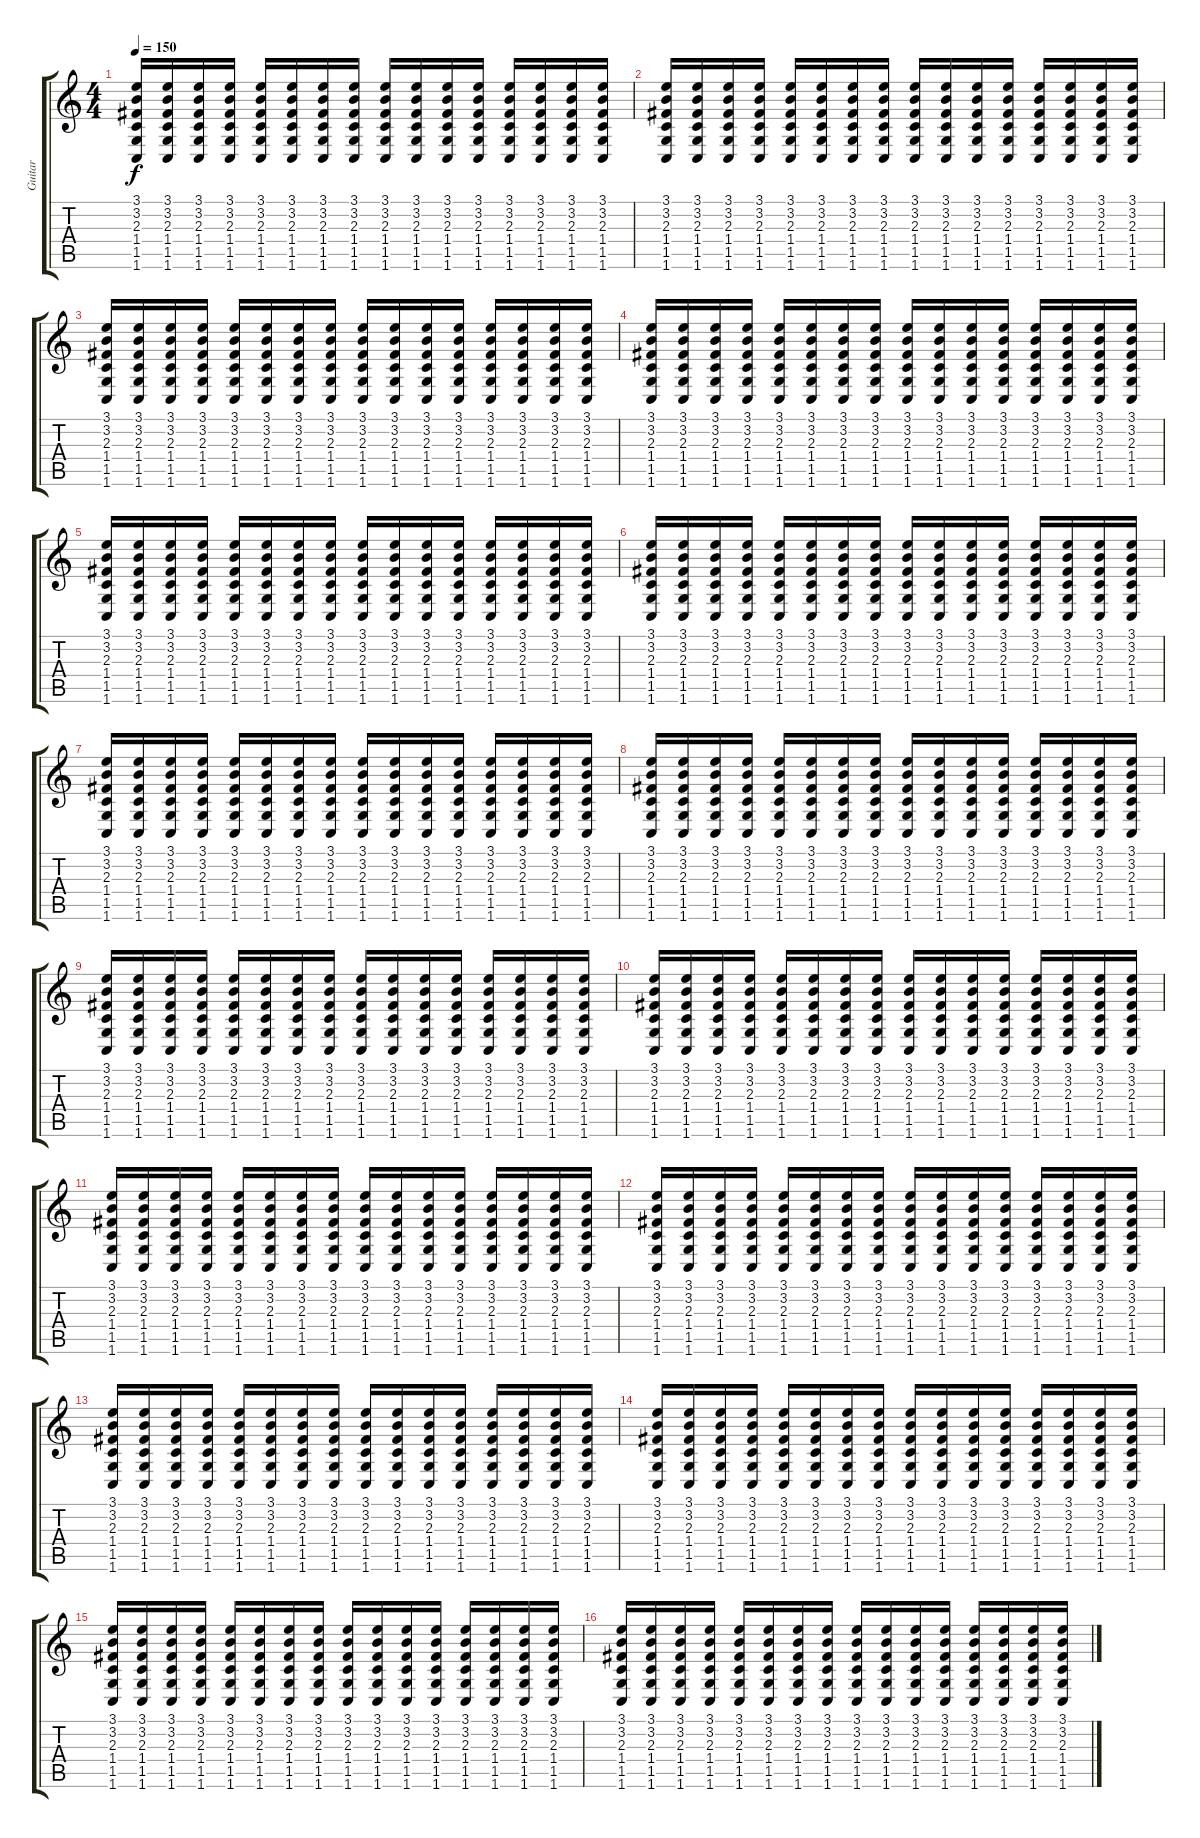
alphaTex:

\track ("Guitar" "Guitar") {instrument distortionguitar}
\staff {score tabs}
\tuning (Db4 Ab3 E3 B2 Gb2 B1) {hide}
\ts (4 4)
\tempo 150
\clef g2
\ks c
(3.1 3.2 2.3 1.4 1.5 1.6).16{dy f instrument distortionguitar} (3.1 3.2 2.3 1.4 1.5 1.6).16 (3.1 3.2 2.3 1.4 1.5 1.6).16 (3.1 3.2 2.3 1.4 1.5 1.6).16 (3.1 3.2 2.3 1.4 1.5 1.6).16 (3.1 3.2 2.3 1.4 1.5 1.6).16 (3.1 3.2 2.3 1.4 1.5 1.6).16 (3.1 3.2 2.3 1.4 1.5 1.6).16 (3.1 3.2 2.3 1.4 1.5 1.6).16 (3.1 3.2 2.3 1.4 1.5 1.6).16 (3.1 3.2 2.3 1.4 1.5 1.6).16 (3.1 3.2 2.3 1.4 1.5 1.6).16 (3.1 3.2 2.3 1.4 1.5 1.6).16 (3.1 3.2 2.3 1.4 1.5 1.6).16 (3.1 3.2 2.3 1.4 1.5 1.6).16 (3.1 3.2 2.3 1.4 1.5 1.6).16 |
(3.1 3.2 2.3 1.4 1.5 1.6).16 (3.1 3.2 2.3 1.4 1.5 1.6).16 (3.1 3.2 2.3 1.4 1.5 1.6).16 (3.1 3.2 2.3 1.4 1.5 1.6).16 (3.1 3.2 2.3 1.4 1.5 1.6).16 (3.1 3.2 2.3 1.4 1.5 1.6).16 (3.1 3.2 2.3 1.4 1.5 1.6).16 (3.1 3.2 2.3 1.4 1.5 1.6).16 (3.1 3.2 2.3 1.4 1.5 1.6).16 (3.1 3.2 2.3 1.4 1.5 1.6).16 (3.1 3.2 2.3 1.4 1.5 1.6).16 (3.1 3.2 2.3 1.4 1.5 1.6).16 (3.1 3.2 2.3 1.4 1.5 1.6).16 (3.1 3.2 2.3 1.4 1.5 1.6).16 (3.1 3.2 2.3 1.4 1.5 1.6).16 (3.1 3.2 2.3 1.4 1.5 1.6).16 |
(3.1 3.2 2.3 1.4 1.5 1.6).16 (3.1 3.2 2.3 1.4 1.5 1.6).16 (3.1 3.2 2.3 1.4 1.5 1.6).16 (3.1 3.2 2.3 1.4 1.5 1.6).16 (3.1 3.2 2.3 1.4 1.5 1.6).16 (3.1 3.2 2.3 1.4 1.5 1.6).16 (3.1 3.2 2.3 1.4 1.5 1.6).16 (3.1 3.2 2.3 1.4 1.5 1.6).16 (3.1 3.2 2.3 1.4 1.5 1.6).16 (3.1 3.2 2.3 1.4 1.5 1.6).16 (3.1 3.2 2.3 1.4 1.5 1.6).16 (3.1 3.2 2.3 1.4 1.5 1.6).16 (3.1 3.2 2.3 1.4 1.5 1.6).16 (3.1 3.2 2.3 1.4 1.5 1.6).16 (3.1 3.2 2.3 1.4 1.5 1.6).16 (3.1 3.2 2.3 1.4 1.5 1.6).16 |
(3.1 3.2 2.3 1.4 1.5 1.6).16 (3.1 3.2 2.3 1.4 1.5 1.6).16 (3.1 3.2 2.3 1.4 1.5 1.6).16 (3.1 3.2 2.3 1.4 1.5 1.6).16 (3.1 3.2 2.3 1.4 1.5 1.6).16 (3.1 3.2 2.3 1.4 1.5 1.6).16 (3.1 3.2 2.3 1.4 1.5 1.6).16 (3.1 3.2 2.3 1.4 1.5 1.6).16 (3.1 3.2 2.3 1.4 1.5 1.6).16 (3.1 3.2 2.3 1.4 1.5 1.6).16 (3.1 3.2 2.3 1.4 1.5 1.6).16 (3.1 3.2 2.3 1.4 1.5 1.6).16 (3.1 3.2 2.3 1.4 1.5 1.6).16 (3.1 3.2 2.3 1.4 1.5 1.6).16 (3.1 3.2 2.3 1.4 1.5 1.6).16 (3.1 3.2 2.3 1.4 1.5 1.6).16 |
(3.1 3.2 2.3 1.4 1.5 1.6).16 (3.1 3.2 2.3 1.4 1.5 1.6).16 (3.1 3.2 2.3 1.4 1.5 1.6).16 (3.1 3.2 2.3 1.4 1.5 1.6).16 (3.1 3.2 2.3 1.4 1.5 1.6).16 (3.1 3.2 2.3 1.4 1.5 1.6).16 (3.1 3.2 2.3 1.4 1.5 1.6).16 (3.1 3.2 2.3 1.4 1.5 1.6).16 (3.1 3.2 2.3 1.4 1.5 1.6).16 (3.1 3.2 2.3 1.4 1.5 1.6).16 (3.1 3.2 2.3 1.4 1.5 1.6).16 (3.1 3.2 2.3 1.4 1.5 1.6).16 (3.1 3.2 2.3 1.4 1.5 1.6).16 (3.1 3.2 2.3 1.4 1.5 1.6).16 (3.1 3.2 2.3 1.4 1.5 1.6).16 (3.1 3.2 2.3 1.4 1.5 1.6).16 |
(3.1 3.2 2.3 1.4 1.5 1.6).16 (3.1 3.2 2.3 1.4 1.5 1.6).16 (3.1 3.2 2.3 1.4 1.5 1.6).16 (3.1 3.2 2.3 1.4 1.5 1.6).16 (3.1 3.2 2.3 1.4 1.5 1.6).16 (3.1 3.2 2.3 1.4 1.5 1.6).16 (3.1 3.2 2.3 1.4 1.5 1.6).16 (3.1 3.2 2.3 1.4 1.5 1.6).16 (3.1 3.2 2.3 1.4 1.5 1.6).16 (3.1 3.2 2.3 1.4 1.5 1.6).16 (3.1 3.2 2.3 1.4 1.5 1.6).16 (3.1 3.2 2.3 1.4 1.5 1.6).16 (3.1 3.2 2.3 1.4 1.5 1.6).16 (3.1 3.2 2.3 1.4 1.5 1.6).16 (3.1 3.2 2.3 1.4 1.5 1.6).16 (3.1 3.2 2.3 1.4 1.5 1.6).16 |
(3.1 3.2 2.3 1.4 1.5 1.6).16 (3.1 3.2 2.3 1.4 1.5 1.6).16 (3.1 3.2 2.3 1.4 1.5 1.6).16 (3.1 3.2 2.3 1.4 1.5 1.6).16 (3.1 3.2 2.3 1.4 1.5 1.6).16 (3.1 3.2 2.3 1.4 1.5 1.6).16 (3.1 3.2 2.3 1.4 1.5 1.6).16 (3.1 3.2 2.3 1.4 1.5 1.6).16 (3.1 3.2 2.3 1.4 1.5 1.6).16 (3.1 3.2 2.3 1.4 1.5 1.6).16 (3.1 3.2 2.3 1.4 1.5 1.6).16 (3.1 3.2 2.3 1.4 1.5 1.6).16 (3.1 3.2 2.3 1.4 1.5 1.6).16 (3.1 3.2 2.3 1.4 1.5 1.6).16 (3.1 3.2 2.3 1.4 1.5 1.6).16 (3.1 3.2 2.3 1.4 1.5 1.6).16 |
(3.1 3.2 2.3 1.4 1.5 1.6).16 (3.1 3.2 2.3 1.4 1.5 1.6).16 (3.1 3.2 2.3 1.4 1.5 1.6).16 (3.1 3.2 2.3 1.4 1.5 1.6).16 (3.1 3.2 2.3 1.4 1.5 1.6).16 (3.1 3.2 2.3 1.4 1.5 1.6).16 (3.1 3.2 2.3 1.4 1.5 1.6).16 (3.1 3.2 2.3 1.4 1.5 1.6).16 (3.1 3.2 2.3 1.4 1.5 1.6).16 (3.1 3.2 2.3 1.4 1.5 1.6).16 (3.1 3.2 2.3 1.4 1.5 1.6).16 (3.1 3.2 2.3 1.4 1.5 1.6).16 (3.1 3.2 2.3 1.4 1.5 1.6).16 (3.1 3.2 2.3 1.4 1.5 1.6).16 (3.1 3.2 2.3 1.4 1.5 1.6).16 (3.1 3.2 2.3 1.4 1.5 1.6).16 |
(3.1 3.2 2.3 1.4 1.5 1.6).16 (3.1 3.2 2.3 1.4 1.5 1.6).16 (3.1 3.2 2.3 1.4 1.5 1.6).16 (3.1 3.2 2.3 1.4 1.5 1.6).16 (3.1 3.2 2.3 1.4 1.5 1.6).16 (3.1 3.2 2.3 1.4 1.5 1.6).16 (3.1 3.2 2.3 1.4 1.5 1.6).16 (3.1 3.2 2.3 1.4 1.5 1.6).16 (3.1 3.2 2.3 1.4 1.5 1.6).16 (3.1 3.2 2.3 1.4 1.5 1.6).16 (3.1 3.2 2.3 1.4 1.5 1.6).16 (3.1 3.2 2.3 1.4 1.5 1.6).16 (3.1 3.2 2.3 1.4 1.5 1.6).16 (3.1 3.2 2.3 1.4 1.5 1.6).16 (3.1 3.2 2.3 1.4 1.5 1.6).16 (3.1 3.2 2.3 1.4 1.5 1.6).16 |
(3.1 3.2 2.3 1.4 1.5 1.6).16 (3.1 3.2 2.3 1.4 1.5 1.6).16 (3.1 3.2 2.3 1.4 1.5 1.6).16 (3.1 3.2 2.3 1.4 1.5 1.6).16 (3.1 3.2 2.3 1.4 1.5 1.6).16 (3.1 3.2 2.3 1.4 1.5 1.6).16 (3.1 3.2 2.3 1.4 1.5 1.6).16 (3.1 3.2 2.3 1.4 1.5 1.6).16 (3.1 3.2 2.3 1.4 1.5 1.6).16 (3.1 3.2 2.3 1.4 1.5 1.6).16 (3.1 3.2 2.3 1.4 1.5 1.6).16 (3.1 3.2 2.3 1.4 1.5 1.6).16 (3.1 3.2 2.3 1.4 1.5 1.6).16 (3.1 3.2 2.3 1.4 1.5 1.6).16 (3.1 3.2 2.3 1.4 1.5 1.6).16 (3.1 3.2 2.3 1.4 1.5 1.6).16 |
(3.1 3.2 2.3 1.4 1.5 1.6).16 (3.1 3.2 2.3 1.4 1.5 1.6).16 (3.1 3.2 2.3 1.4 1.5 1.6).16 (3.1 3.2 2.3 1.4 1.5 1.6).16 (3.1 3.2 2.3 1.4 1.5 1.6).16 (3.1 3.2 2.3 1.4 1.5 1.6).16 (3.1 3.2 2.3 1.4 1.5 1.6).16 (3.1 3.2 2.3 1.4 1.5 1.6).16 (3.1 3.2 2.3 1.4 1.5 1.6).16 (3.1 3.2 2.3 1.4 1.5 1.6).16 (3.1 3.2 2.3 1.4 1.5 1.6).16 (3.1 3.2 2.3 1.4 1.5 1.6).16 (3.1 3.2 2.3 1.4 1.5 1.6).16 (3.1 3.2 2.3 1.4 1.5 1.6).16 (3.1 3.2 2.3 1.4 1.5 1.6).16 (3.1 3.2 2.3 1.4 1.5 1.6).16 |
(3.1 3.2 2.3 1.4 1.5 1.6).16 (3.1 3.2 2.3 1.4 1.5 1.6).16 (3.1 3.2 2.3 1.4 1.5 1.6).16 (3.1 3.2 2.3 1.4 1.5 1.6).16 (3.1 3.2 2.3 1.4 1.5 1.6).16 (3.1 3.2 2.3 1.4 1.5 1.6).16 (3.1 3.2 2.3 1.4 1.5 1.6).16 (3.1 3.2 2.3 1.4 1.5 1.6).16 (3.1 3.2 2.3 1.4 1.5 1.6).16 (3.1 3.2 2.3 1.4 1.5 1.6).16 (3.1 3.2 2.3 1.4 1.5 1.6).16 (3.1 3.2 2.3 1.4 1.5 1.6).16 (3.1 3.2 2.3 1.4 1.5 1.6).16 (3.1 3.2 2.3 1.4 1.5 1.6).16 (3.1 3.2 2.3 1.4 1.5 1.6).16 (3.1 3.2 2.3 1.4 1.5 1.6).16 |
(3.1 3.2 2.3 1.4 1.5 1.6).16 (3.1 3.2 2.3 1.4 1.5 1.6).16 (3.1 3.2 2.3 1.4 1.5 1.6).16 (3.1 3.2 2.3 1.4 1.5 1.6).16 (3.1 3.2 2.3 1.4 1.5 1.6).16 (3.1 3.2 2.3 1.4 1.5 1.6).16 (3.1 3.2 2.3 1.4 1.5 1.6).16 (3.1 3.2 2.3 1.4 1.5 1.6).16 (3.1 3.2 2.3 1.4 1.5 1.6).16 (3.1 3.2 2.3 1.4 1.5 1.6).16 (3.1 3.2 2.3 1.4 1.5 1.6).16 (3.1 3.2 2.3 1.4 1.5 1.6).16 (3.1 3.2 2.3 1.4 1.5 1.6).16 (3.1 3.2 2.3 1.4 1.5 1.6).16 (3.1 3.2 2.3 1.4 1.5 1.6).16 (3.1 3.2 2.3 1.4 1.5 1.6).16 |
(3.1 3.2 2.3 1.4 1.5 1.6).16 (3.1 3.2 2.3 1.4 1.5 1.6).16 (3.1 3.2 2.3 1.4 1.5 1.6).16 (3.1 3.2 2.3 1.4 1.5 1.6).16 (3.1 3.2 2.3 1.4 1.5 1.6).16 (3.1 3.2 2.3 1.4 1.5 1.6).16 (3.1 3.2 2.3 1.4 1.5 1.6).16 (3.1 3.2 2.3 1.4 1.5 1.6).16 (3.1 3.2 2.3 1.4 1.5 1.6).16 (3.1 3.2 2.3 1.4 1.5 1.6).16 (3.1 3.2 2.3 1.4 1.5 1.6).16 (3.1 3.2 2.3 1.4 1.5 1.6).16 (3.1 3.2 2.3 1.4 1.5 1.6).16 (3.1 3.2 2.3 1.4 1.5 1.6).16 (3.1 3.2 2.3 1.4 1.5 1.6).16 (3.1 3.2 2.3 1.4 1.5 1.6).16 |
(3.1 3.2 2.3 1.4 1.5 1.6).16 (3.1 3.2 2.3 1.4 1.5 1.6).16 (3.1 3.2 2.3 1.4 1.5 1.6).16 (3.1 3.2 2.3 1.4 1.5 1.6).16 (3.1 3.2 2.3 1.4 1.5 1.6).16 (3.1 3.2 2.3 1.4 1.5 1.6).16 (3.1 3.2 2.3 1.4 1.5 1.6).16 (3.1 3.2 2.3 1.4 1.5 1.6).16 (3.1 3.2 2.3 1.4 1.5 1.6).16 (3.1 3.2 2.3 1.4 1.5 1.6).16 (3.1 3.2 2.3 1.4 1.5 1.6).16 (3.1 3.2 2.3 1.4 1.5 1.6).16 (3.1 3.2 2.3 1.4 1.5 1.6).16 (3.1 3.2 2.3 1.4 1.5 1.6).16 (3.1 3.2 2.3 1.4 1.5 1.6).16 (3.1 3.2 2.3 1.4 1.5 1.6).16 |
(3.1 3.2 2.3 1.4 1.5 1.6).16 (3.1 3.2 2.3 1.4 1.5 1.6).16 (3.1 3.2 2.3 1.4 1.5 1.6).16 (3.1 3.2 2.3 1.4 1.5 1.6).16 (3.1 3.2 2.3 1.4 1.5 1.6).16 (3.1 3.2 2.3 1.4 1.5 1.6).16 (3.1 3.2 2.3 1.4 1.5 1.6).16 (3.1 3.2 2.3 1.4 1.5 1.6).16 (3.1 3.2 2.3 1.4 1.5 1.6).16 (3.1 3.2 2.3 1.4 1.5 1.6).16 (3.1 3.2 2.3 1.4 1.5 1.6).16 (3.1 3.2 2.3 1.4 1.5 1.6).16 (3.1 3.2 2.3 1.4 1.5 1.6).16 (3.1 3.2 2.3 1.4 1.5 1.6).16 (3.1 3.2 2.3 1.4 1.5 1.6).16 (3.1 3.2 2.3 1.4 1.5 1.6).16
